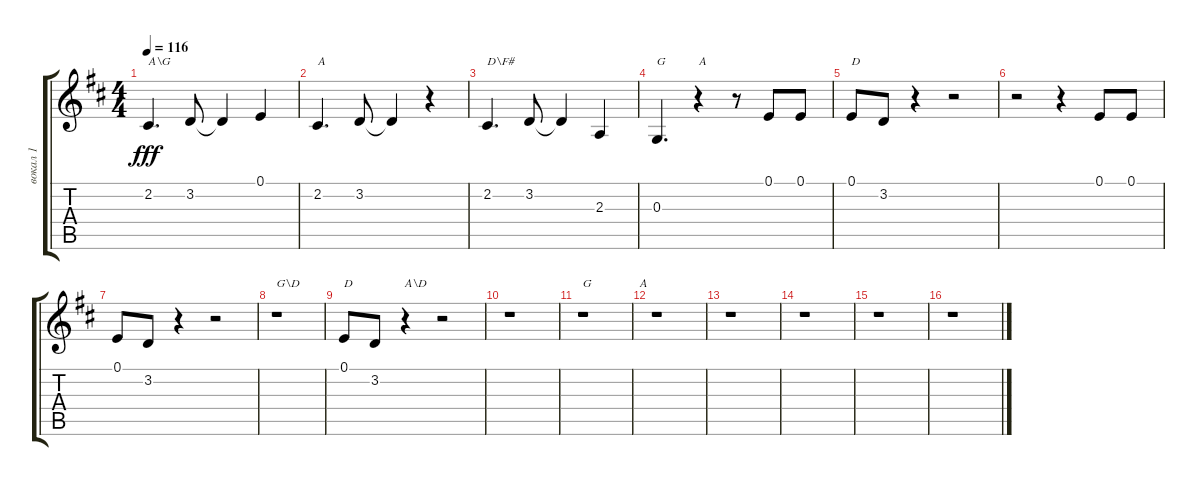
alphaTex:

\track ("вокал 1" "вокал 1") {instrument accordion}
\staff {score tabs}
\tuning (E4 B3 G3 D3 A2 E2) {hide}
\ts (4 4)
\tempo 116
\clef g2
\ks d
2.2.4{d txt "A\\G" dy fff} 3.2.8 3.2{t}.4 0.1.4 |
2.2.4{d txt "A"} 3.2.8 3.2{t}.4 r.4 |
2.2.4{d txt "D\\F#"} 3.2.8 3.2{t}.4 2.3.4 |
0.3.4{d txt "G"} r.4{txt "A"} r.8 0.1.8 0.1.8 |
0.1.8{txt "D"} 3.2.8 r.4 r.2 |
r.2 r.4 0.1.8 0.1.8 |
0.1.8 3.2.8 r.4 r.2 |
r.1{txt "G\\D                                   A\\D"} |
0.1.8{txt "D"} 3.2.8 r.4 r.2 |
r.1 |
r.1{txt "G                A"} |
r.1 |
r.1 |
r.1 |
r.1 |
r.1
